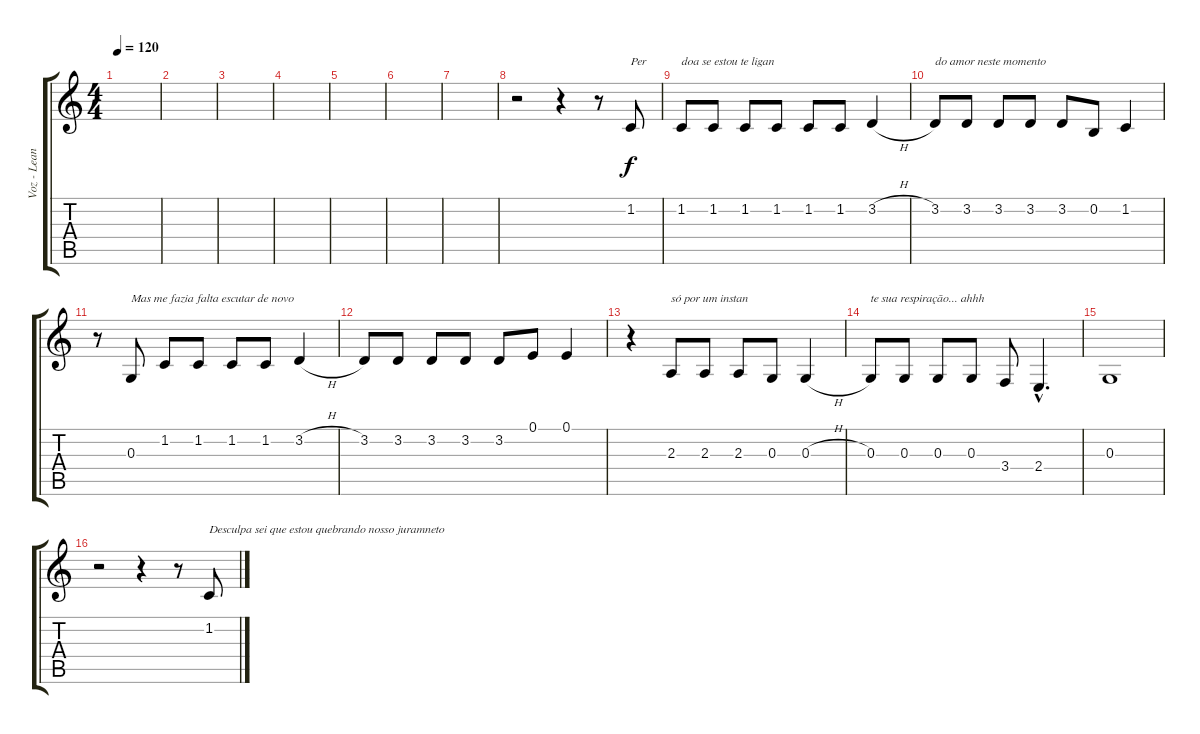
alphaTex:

\track ("Voz - Leandro" "Voz - Lean") {instrument altosax}
\staff {score tabs}
\tuning (E4 B3 G3 D3 A2 E2) {hide}
\ts (4 4)
\tempo 120
\clef g2
\ks c
|
|
|
|
|
|
|
r.2 r.4 r.8 1.2.8{txt "Per"} |
1.2.8{txt "doa se estou te ligan"} 1.2.8 1.2.8 1.2.8 1.2.8 1.2.8 3.2{h}.4 |
3.2.8{txt "do amor neste momento"} 3.2.8 3.2.8 3.2.8 3.2.8 0.2.8 1.2.4 |
r.8 0.3.8{txt "Mas me fazia falta escutar de novo"} 1.2.8 1.2.8 1.2.8 1.2.8 3.2{h}.4 |
3.2.8 3.2.8 3.2.8 3.2.8 3.2.8 0.1.8 0.1.4 |
r.4 2.3.8{txt "só por um instan"} 2.3.8 2.3.8 0.3.8 0.3{h}.4 |
0.3.8{txt "te sua respiração... ahhh"} 0.3.8 0.3.8 0.3.8 3.4.8 2.4{hac}.4{d} |
0.3.1 |
r.2 r.4 r.8 1.2.8{txt "Desculpa sei que estou quebrando nosso juramneto"}
